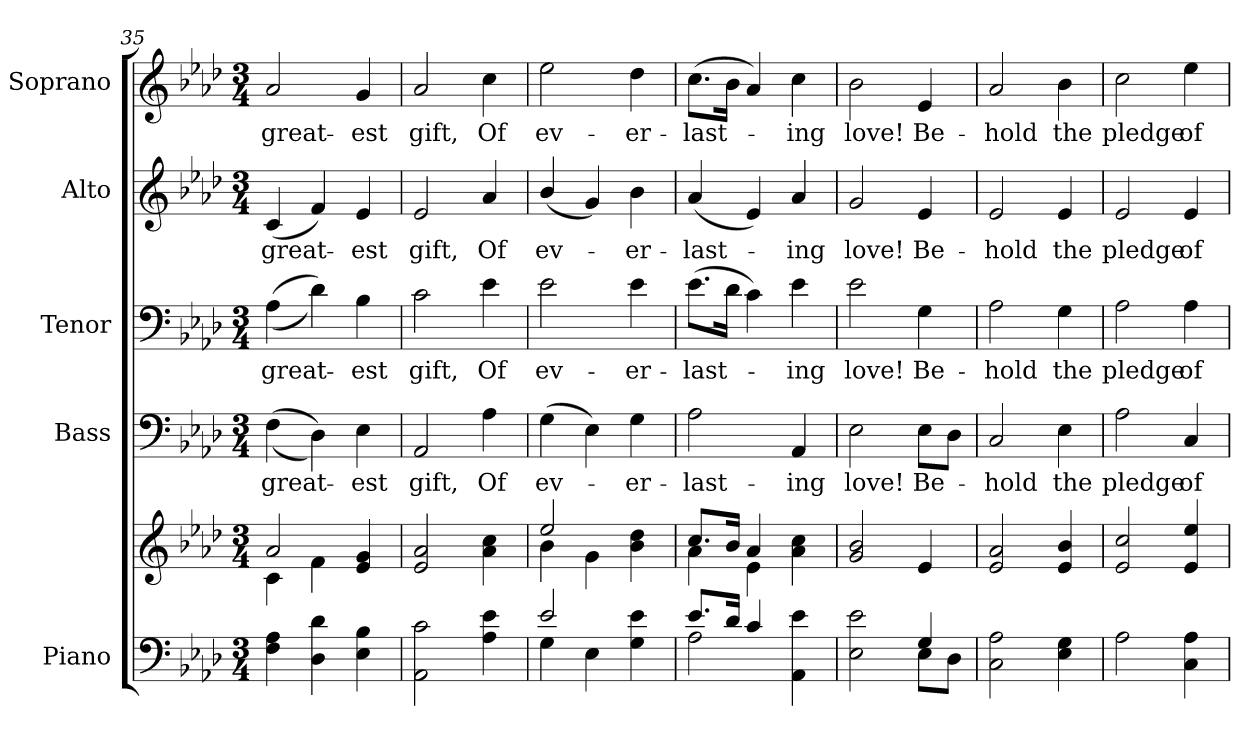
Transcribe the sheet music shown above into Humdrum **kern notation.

**kern	**kern	**kern	**text	**kern	**text	**kern	**text	**kern	**text
*part5	*part5	*part4	*part4	*part3	*part3	*part2	*part2	*part1	*part1
*staff6	*staff5	*staff4	*staff4	*staff3	*staff3	*staff2	*staff2	*staff1	*staff1
*I"Piano	*	*I"Bass	*	*I"Tenor	*	*I"Alto	*	*I"Soprano	*
*I'Pno.	*	*I'B.	*	*I'T.	*	*I'A.	*	*I'S.	*
!!LO:PB:g=z
*clefF4	*clefG2	*clefF4	*	*clefF4	*	*clefG2	*	*clefG2	*
*k[b-e-a-d-]	*k[b-e-a-d-]	*k[b-e-a-d-]	*	*k[b-e-a-d-]	*	*k[b-e-a-d-]	*	*k[b-e-a-d-]	*
*A-:	*A-:	*A-:	*	*A-:	*	*A-:	*	*A-:	*
*M3/4	*M3/4	*M3/4	*	*M3/4	*	*M3/4	*	*M3/4	*
=35	=35	=35	=35	=35	=35	=35	=35	=35	=35
*	*^	*	*	*	*	*	*	*	*
!	!	!	!	!LO:LY:b:color=#000000	!	!	!	!	!	!
!	!	!	!	!	!	!LO:LY:b:color=#000000	!	!	!	!
!	!	!	!	!	!	!	!	!LO:LY:b:color=#000000	!	!
!	!	!	!	!	!	!	!	!	!	!LO:LY:b:color=#000000
4Fi\ 4A-i	2a-i/	4ci\	((4Fi\	great-	((4A-i\	great-	(4ci/	great-	2a-i/	great-
4D-i\ 4d-i	.	4fi\	4D-i\))	.	4d-i\))	.	4fi/)	.	.	.
!	!	!	!	!LO:LY:b:color=#000000	!	!	!	!	!	!
!	!	!	!	!	!	!LO:LY:b:color=#000000	!	!	!	!
!	!	!	!	!	!	!	!	!LO:LY:b:color=#000000	!	!
!	!	!	!	!	!	!	!	!	!	!LO:LY:b:color=#000000
4E-i\ 4B-i	4e-i/ 4gi	4ryy	4E-i\	-est	4B-i\	-est	4e-i/	-est	4gi/	-est
*	*v	*v	*	*	*	*	*	*	*	*
=36	=36	=36	=36	=36	=36	=36	=36	=36	=36
*	*^	*	*	*	*	*	*	*	*
!	!	!	!	!LO:LY:b:color=#000000	!	!	!	!	!	!
*	*v	*v	*	*	*	*	*	*	*	*
*	*^	*	*	*	*	*	*	*	*
!	!	!	!	!	!	!LO:LY:b:color=#000000	!	!	!	!
*	*v	*v	*	*	*	*	*	*	*	*
*	*^	*	*	*	*	*	*	*	*
!	!	!	!	!	!	!	!	!LO:LY:b:color=#000000	!	!
*	*v	*v	*	*	*	*	*	*	*	*
*	*^	*	*	*	*	*	*	*	*
!	!	!	!	!	!	!	!	!	!	!LO:LY:b:color=#000000
*	*v	*v	*	*	*	*	*	*	*	*
2AA-i\ 2ci	2e-i/ 2a-i	2AA-i/	gift,	2ci\	gift,	2e-i/	gift,	2a-i/	gift,
!	!	!	!LO:LY:b:color=#000000	!	!	!	!	!	!
!	!	!	!	!	!LO:LY:b:color=#000000	!	!	!	!
!	!	!	!	!	!	!	!LO:LY:b:color=#000000	!	!
!	!	!	!	!	!	!	!	!	!LO:LY:b:color=#000000
4A-i\ 4e-i	4a-i\ 4cci	4A-i\	Of	4e-i\	Of	4a-i/	Of	4cci\	Of
=37	=37	=37	=37	=37	=37	=37	=37	=37	=37
*^	*^	*	*	*	*	*	*	*	*
!	!	!	!	!	!LO:LY:b:color=#000000	!	!	!	!	!	!
!	!	!	!	!	!	!	!LO:LY:b:color=#000000	!	!	!	!
!	!	!	!	!	!	!	!	!	!LO:LY:b:color=#000000	!	!
!	!	!	!	!	!	!	!	!	!	!	!LO:LY:b:color=#000000
2e-i/	4Gi\	2ee-i/	4b-i\	(4Gi\	ev-	2e-i\	ev-	(4b-i/	ev-	2ee-i\	ev-
.	4E-i\	.	4gi\	4E-i\)	.	.	.	4gi/)	.	.	.
!	!	!	!	!	!LO:LY:b:color=#000000	!	!	!	!	!	!
!	!	!	!	!	!	!	!LO:LY:b:color=#000000	!	!	!	!
!	!	!	!	!	!	!	!	!	!LO:LY:b:color=#000000	!	!
!	!	!	!	!	!	!	!	!	!	!	!LO:LY:b:color=#000000
4Gi\ 4e-i	4ryy	4b-i\ 4dd-i	4ryy	4Gi\	-er-	4e-i\	-er-	4b-i\	-er-	4dd-i\	-er-
!!LO:PB:g=z
=38	=38	=38	=38	=38	=38	=38	=38	=38	=38	=38	=38
!	!	!	!	!	!LO:LY:b:color=#000000	!	!	!	!	!	!
!	!	!	!	!	!	!	!LO:LY:b:color=#000000	!	!	!	!
!	!	!	!	!	!	!	!	!	!LO:LY:b:color=#000000	!	!
!	!	!	!	!	!	!	!	!	!	!	!LO:LY:b:color=#000000
8.e-i/L	2A-i\	8.cci/L	4a-i\	2A-i\	-last-	(8.e-i\L	-last-	(4a-i/	-last-	(8.cci\L	-last-
16d-i/Jk	.	16b-i/Jk	.	.	.	16d-i\Jk	.	.	.	16b-i\Jk	.
4ci/	.	4a-i/	4e-i\	.	.	4ci\)	.	4e-i/)	.	4a-i/)	.
!	!	!	!	!	!LO:LY:b:color=#000000	!	!	!	!	!	!
!	!	!	!	!	!	!	!LO:LY:b:color=#000000	!	!	!	!
!	!	!	!	!	!	!	!	!	!LO:LY:b:color=#000000	!	!
!	!	!	!	!	!	!	!	!	!	!	!LO:LY:b:color=#000000
4AA-i\ 4e-i	4ryy	4a-i\ 4cci	4ryy	4AA-i/	-ing	4e-i\	-ing	4a-i/	-ing	4cci\	-ing
*	*	*v	*v	*	*	*	*	*	*	*	*
=39	=39	=39	=39	=39	=39	=39	=39	=39	=39	=39
*	*	*^	*	*	*	*	*	*	*	*
!	!	!	!	!	!LO:LY:b:color=#000000	!	!	!	!	!	!
*	*	*v	*v	*	*	*	*	*	*	*	*
*	*	*^	*	*	*	*	*	*	*	*
!	!	!	!	!	!	!	!LO:LY:b:color=#000000	!	!	!	!
*	*	*v	*v	*	*	*	*	*	*	*	*
*	*	*^	*	*	*	*	*	*	*	*
!	!	!	!	!	!	!	!	!	!LO:LY:b:color=#000000	!	!
*	*	*v	*v	*	*	*	*	*	*	*	*
*	*	*^	*	*	*	*	*	*	*	*
!	!	!	!	!	!	!	!	!	!	!	!LO:LY:b:color=#000000
*	*	*v	*v	*	*	*	*	*	*	*	*
2E-i\ 2e-i	2ryy	2gi/ 2b-i	2E-i\	love!	2e-i\	love!	2gi/	love!	2b-i\	love!
!	!	!	!	!LO:LY:b:color=#000000	!	!	!	!	!	!
!	!	!	!	!	!	!LO:LY:b:color=#000000	!	!	!	!
!	!	!	!	!	!	!	!	!LO:LY:b:color=#000000	!	!
!	!	!	!	!	!	!	!	!	!	!LO:LY:b:color=#000000
4Gi/	8E-i\L	4e-i/	8E-i\L	Be-	4Gi\	Be-	4e-i/	Be-	4e-i/	Be-
.	8D-i\J	.	8D-i\J	.	.	.	.	.	.	.
*v	*v	*	*	*	*	*	*	*	*	*
=40	=40	=40	=40	=40	=40	=40	=40	=40	=40
*^	*	*	*	*	*	*	*	*	*
!	!	!	!	!LO:LY:b:color=#000000	!	!	!	!	!	!
*v	*v	*	*	*	*	*	*	*	*	*
*^	*	*	*	*	*	*	*	*	*
!	!	!	!	!	!	!LO:LY:b:color=#000000	!	!	!	!
*v	*v	*	*	*	*	*	*	*	*	*
*^	*	*	*	*	*	*	*	*	*
!	!	!	!	!	!	!	!	!LO:LY:b:color=#000000	!	!
*v	*v	*	*	*	*	*	*	*	*	*
*^	*	*	*	*	*	*	*	*	*
!	!	!	!	!	!	!	!	!	!	!LO:LY:b:color=#000000
*v	*v	*	*	*	*	*	*	*	*	*
2Ci\ 2A-i	2e-i/ 2a-i	2Ci/	-hold	2A-i\	-hold	2e-i/	-hold	2a-i/	-hold
!	!	!	!LO:LY:b:color=#000000	!	!	!	!	!	!
!	!	!	!	!	!LO:LY:b:color=#000000	!	!	!	!
!	!	!	!	!	!	!	!LO:LY:b:color=#000000	!	!
!	!	!	!	!	!	!	!	!	!LO:LY:b:color=#000000
4E-i\ 4Gi	4e-i/ 4b-i	4E-i\	the	4Gi\	the	4e-i/	the	4b-i\	the
!!LO:PB:g=z
=41	=41	=41	=41	=41	=41	=41	=41	=41	=41
!	!	!	!LO:LY:b:color=#000000	!	!	!	!	!	!
!	!	!	!	!	!LO:LY:b:color=#000000	!	!	!	!
!	!	!	!	!	!	!	!LO:LY:b:color=#000000	!	!
!	!	!	!	!	!	!	!	!	!LO:LY:b:color=#000000
2A-i\	2e-i/ 2cci	2A-i\	pledge	2A-i\	pledge	2e-i/	pledge	2cci\	pledge
!	!	!	!LO:LY:b:color=#000000	!	!	!	!	!	!
!	!	!	!	!	!LO:LY:b:color=#000000	!	!	!	!
!	!	!	!	!	!	!	!LO:LY:b:color=#000000	!	!
!	!	!	!	!	!	!	!	!	!LO:LY:b:color=#000000
4Ci\ 4A-i	4e-i/ 4ee-i	4Ci/	of	4A-i\	of	4e-i/	of	4ee-i\	of
=	=	=	=	=	=	=	=	=	=
*-	*-	*-	*-	*-	*-	*-	*-	*-	*-
